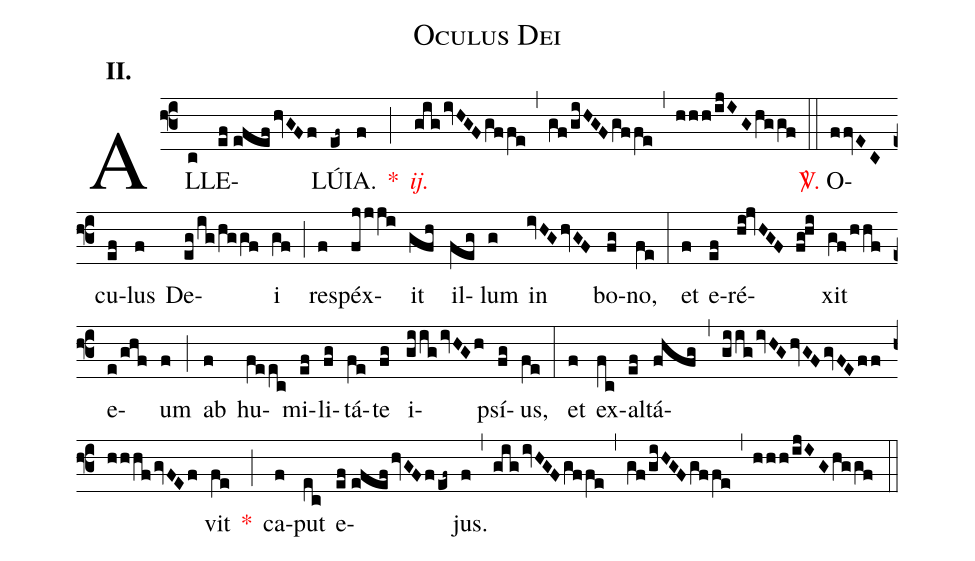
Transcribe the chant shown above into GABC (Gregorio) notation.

name:Oculus Dei;
mode:II.;
office-part:Alleluia;
%%
(f3) AL(c)LE(ef//efefhvGFf)LÚ(ef~)IA.(f) <v>\red{*}</v>(;) <v>\redit{ij.}</v>(gigivHGFgffe) (,) (gf/giHGFgffe) (,) (hhh/ijIGhggf) (::) <v>\red{\Vbar.}</v> O(ffvEC)cu(ef)lus(f) De(eg/ig/hggf)i(gf) (;) re(f)spéx(fjjji)it(gfh) il(feg)lum(g) in(ivHGhvGF) bo(fg)no,(fe) (:) et(f) e(ef)ré(hi!jvHGF fg!hi)xit(gf/hhf) e(e/ghf)um(f) (;) ab(f) hu(feec)mi(ef)li(fg)tá(fe)te(fg) i(giigivHGh)psí(fg)us,(fe) (:) et(f) ex(fc)al(ef)tá(fhfg,giigivHGhvGFgvFEff//hhhfgvFEf)vit(fe) <v>\red{*}</v>(;) ca(f)put(ec) e(ef//efefhvGFf/ef~)jus.(f) (,) (gig/ivHGFgffe) (,) (gf/giHGFgffe) (,) (hhh/ijIGhggf) (::)
